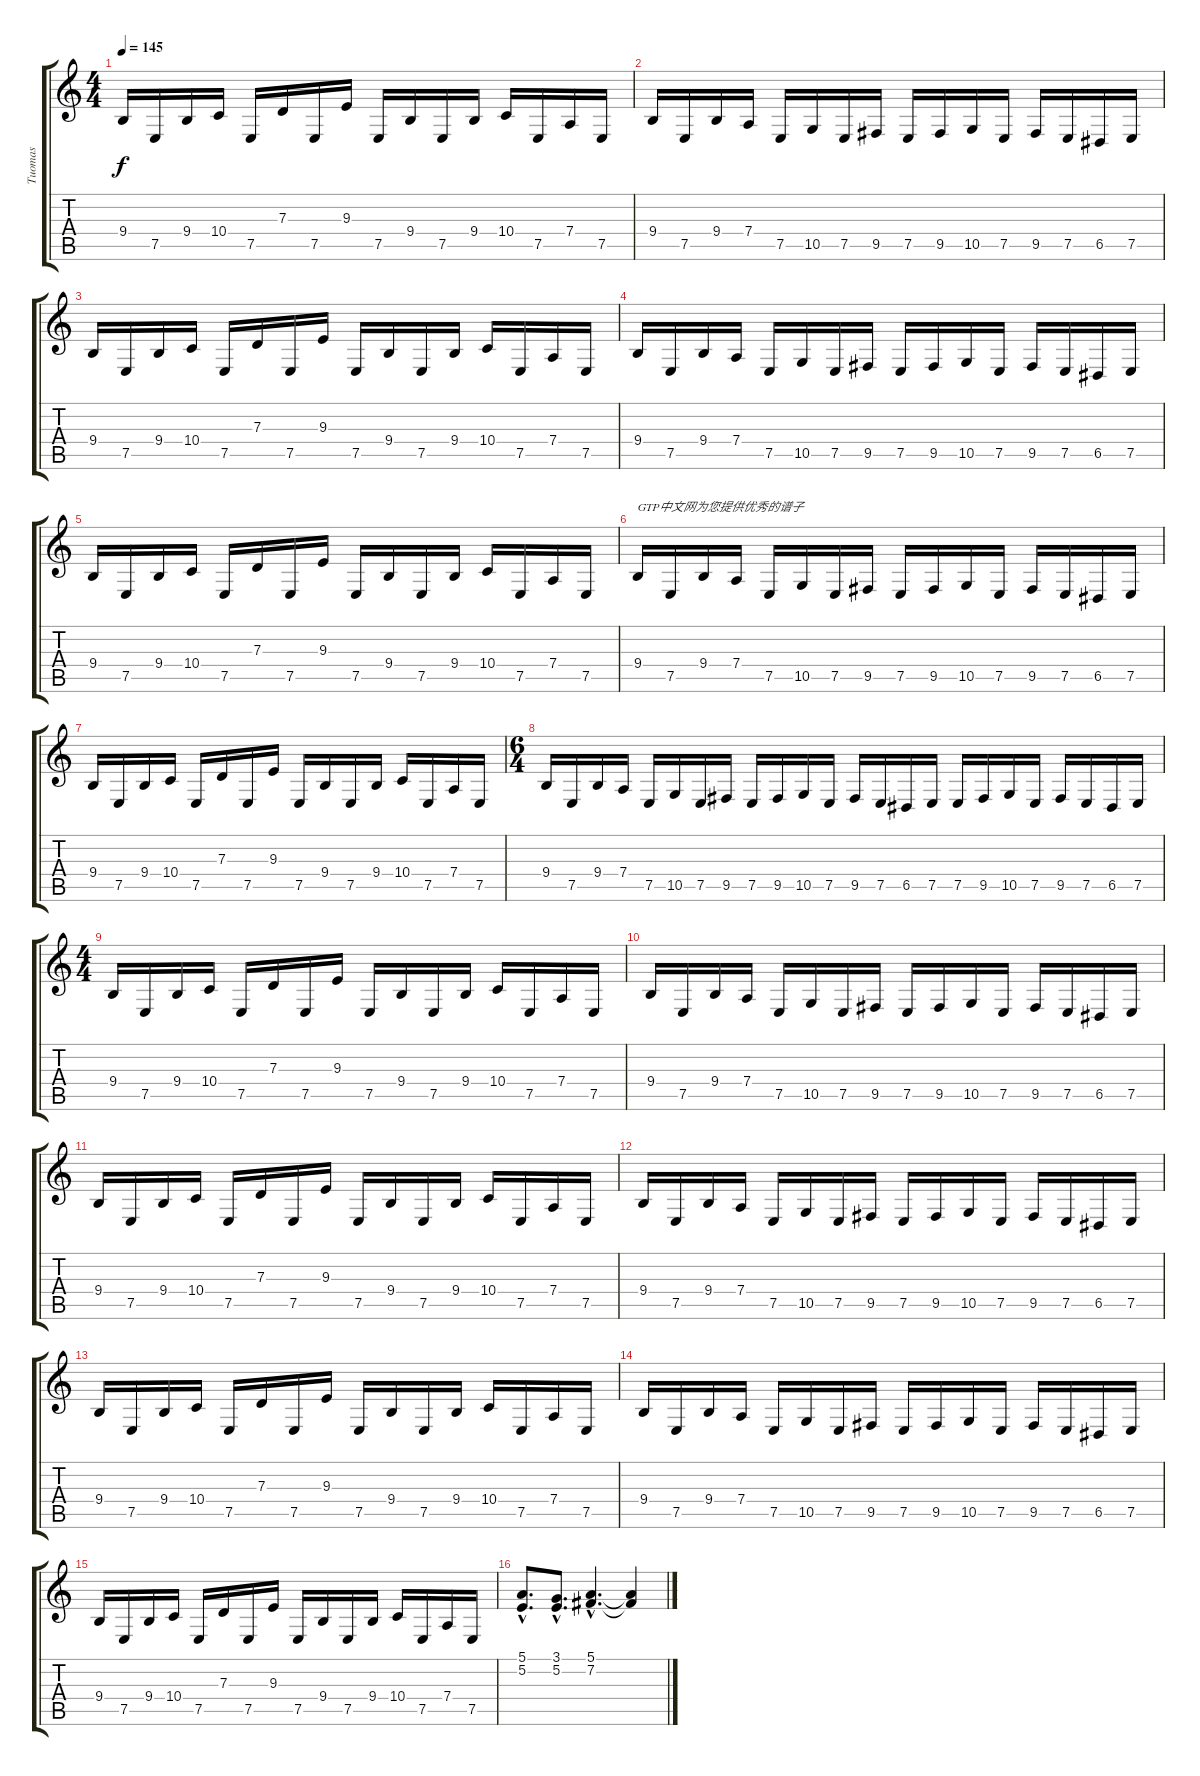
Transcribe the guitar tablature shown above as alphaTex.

\track ("Tuomas" "Tuomas") {instrument harpsichord}
\staff {score tabs}
\tuning (E4 B3 G3 D3 A2 E2) {hide}
\ts (4 4)
\tempo 145
\clef g2
\ks c
9.4.16{dy f instrument harpsichord} 7.5.16 9.4.16 10.4.16 7.5.16 7.3.16 7.5.16 9.3.16 7.5.16 9.4.16 7.5.16 9.4.16 10.4.16 7.5.16 7.4.16 7.5.16 |
9.4.16 7.5.16 9.4.16 7.4.16 7.5.16 10.5.16 7.5.16 9.5.16 7.5.16 9.5.16 10.5.16 7.5.16 9.5.16 7.5.16 6.5.16 7.5.16 |
9.4.16 7.5.16 9.4.16 10.4.16 7.5.16 7.3.16 7.5.16 9.3.16 7.5.16 9.4.16 7.5.16 9.4.16 10.4.16 7.5.16 7.4.16 7.5.16 |
9.4.16 7.5.16 9.4.16 7.4.16 7.5.16 10.5.16 7.5.16 9.5.16 7.5.16 9.5.16 10.5.16 7.5.16 9.5.16 7.5.16 6.5.16 7.5.16 |
9.4.16 7.5.16 9.4.16 10.4.16 7.5.16 7.3.16 7.5.16 9.3.16 7.5.16 9.4.16 7.5.16 9.4.16 10.4.16 7.5.16 7.4.16 7.5.16 |
9.4.16{txt "GTP中文网为您提供优秀的谱子"} 7.5.16 9.4.16 7.4.16 7.5.16 10.5.16 7.5.16 9.5.16 7.5.16 9.5.16 10.5.16 7.5.16 9.5.16 7.5.16 6.5.16 7.5.16 |
9.4.16 7.5.16 9.4.16 10.4.16 7.5.16 7.3.16 7.5.16 9.3.16 7.5.16 9.4.16 7.5.16 9.4.16 10.4.16 7.5.16 7.4.16 7.5.16 |
\ts (6 4)
9.4.16 7.5.16 9.4.16 7.4.16 7.5.16 10.5.16 7.5.16 9.5.16 7.5.16 9.5.16 10.5.16 7.5.16 9.5.16 7.5.16 6.5.16 7.5.16 7.5.16 9.5.16 10.5.16 7.5.16 9.5.16 7.5.16 6.5.16 7.5.16 |
\ts (4 4)
9.4.16 7.5.16 9.4.16 10.4.16 7.5.16 7.3.16 7.5.16 9.3.16 7.5.16 9.4.16 7.5.16 9.4.16 10.4.16 7.5.16 7.4.16 7.5.16 |
9.4.16 7.5.16 9.4.16 7.4.16 7.5.16 10.5.16 7.5.16 9.5.16 7.5.16 9.5.16 10.5.16 7.5.16 9.5.16 7.5.16 6.5.16 7.5.16 |
9.4.16 7.5.16 9.4.16 10.4.16 7.5.16 7.3.16 7.5.16 9.3.16 7.5.16 9.4.16 7.5.16 9.4.16 10.4.16 7.5.16 7.4.16 7.5.16 |
9.4.16 7.5.16 9.4.16 7.4.16 7.5.16 10.5.16 7.5.16 9.5.16 7.5.16 9.5.16 10.5.16 7.5.16 9.5.16 7.5.16 6.5.16 7.5.16 |
9.4.16 7.5.16 9.4.16 10.4.16 7.5.16 7.3.16 7.5.16 9.3.16 7.5.16 9.4.16 7.5.16 9.4.16 10.4.16 7.5.16 7.4.16 7.5.16 |
9.4.16 7.5.16 9.4.16 7.4.16 7.5.16 10.5.16 7.5.16 9.5.16 7.5.16 9.5.16 10.5.16 7.5.16 9.5.16 7.5.16 6.5.16 7.5.16 |
9.4.16 7.5.16 9.4.16 10.4.16 7.5.16 7.3.16 7.5.16 9.3.16 7.5.16 9.4.16 7.5.16 9.4.16 10.4.16 7.5.16 7.4.16 7.5.16 |
(5.1{hac} 5.2{hac}).8{d} (3.1{hac} 5.2{hac}).8{d} (5.1{hac} 7.2{hac}).4{d} (5.1{t} 7.2{t}).4
